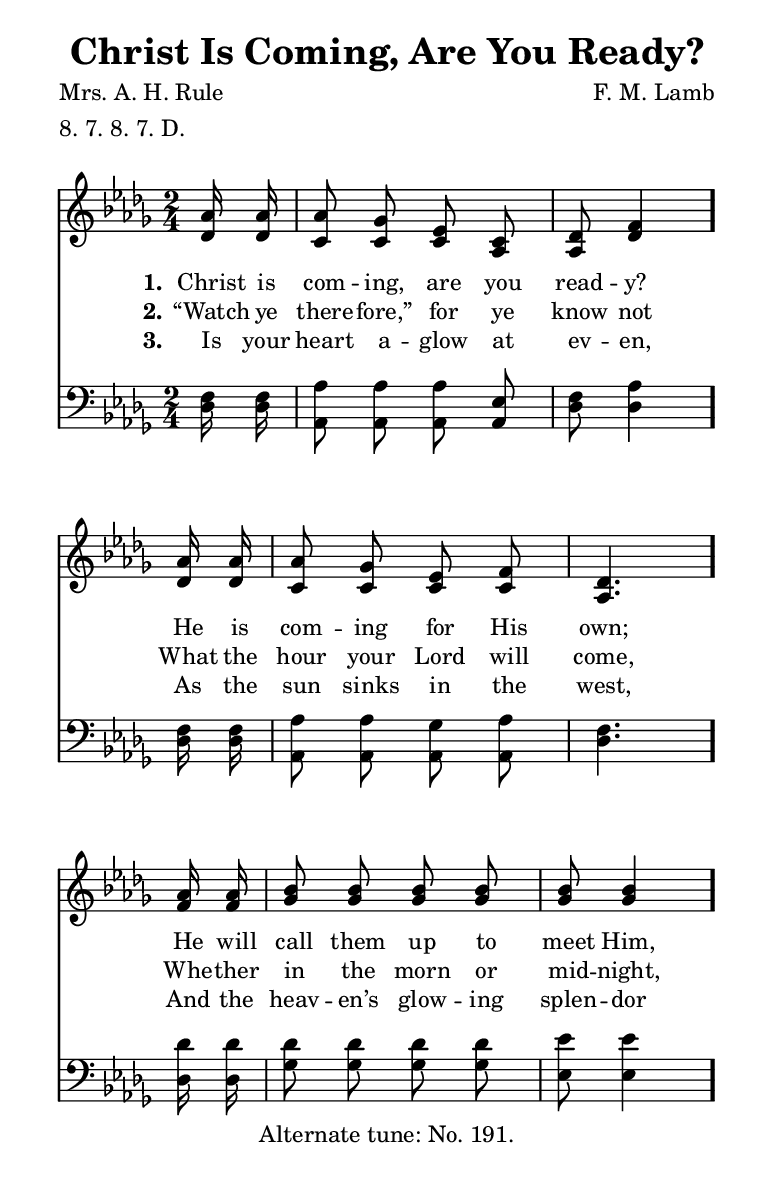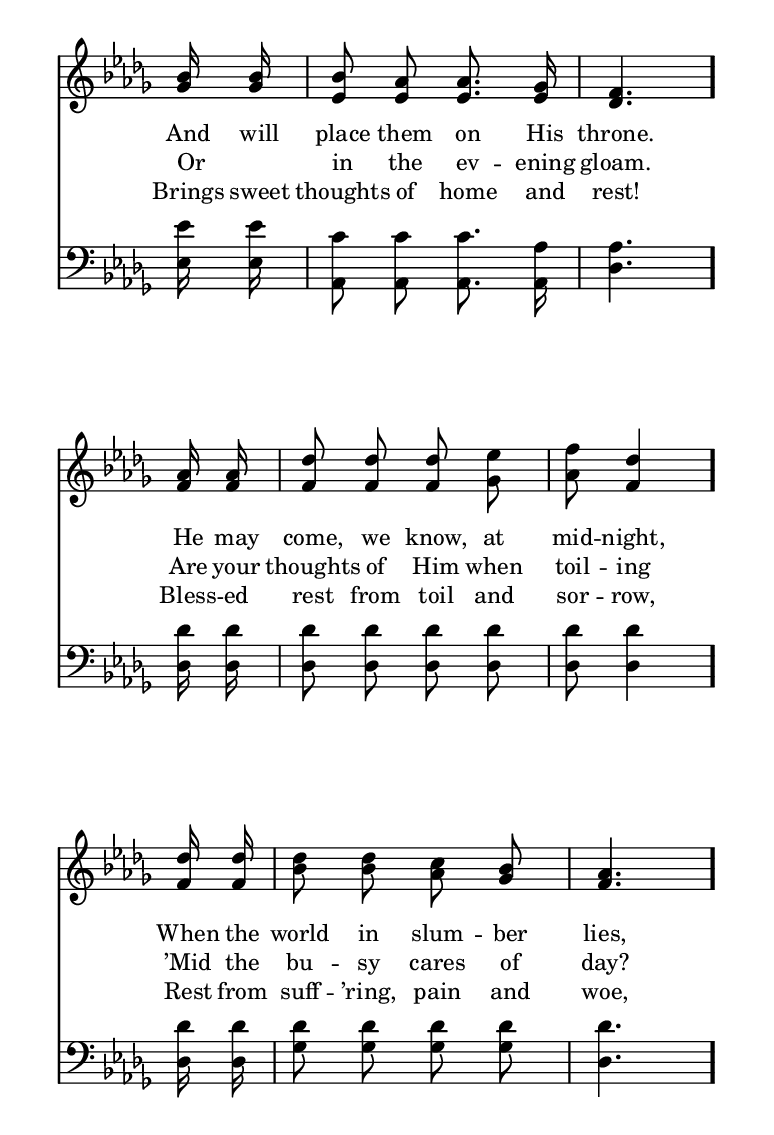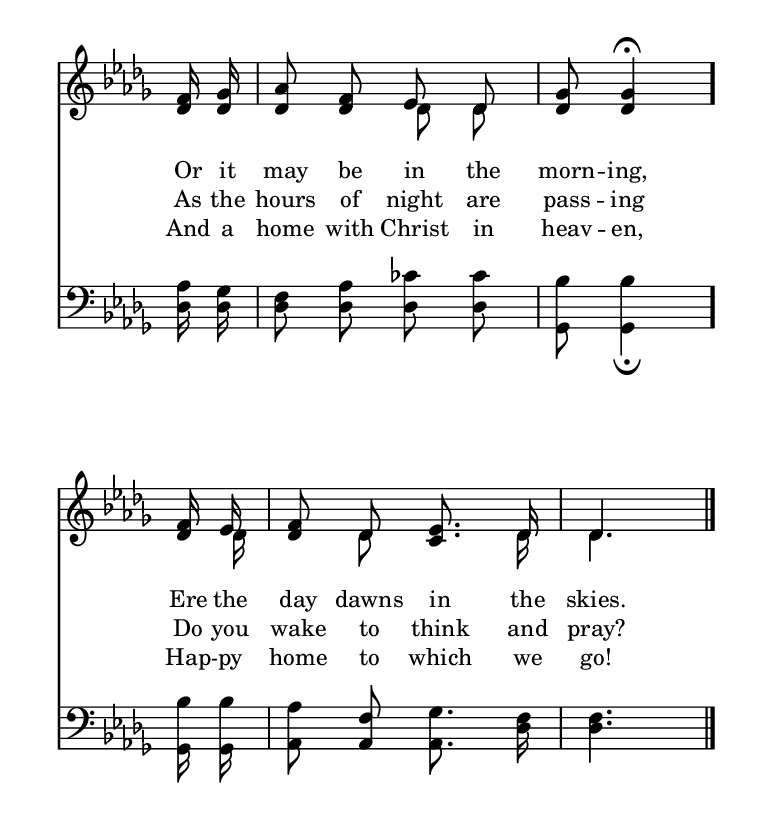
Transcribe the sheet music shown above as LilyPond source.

\include "common/global.ily"
\paper {
  \include "common/paper.ily"
  oddFooterMarkup = \markup { \fill-line { \on-the-fly \first-page "Alternate tune: No. 191." } }
}

\header{
  %gospel
  hymnnumber = "67"
  title = "Christ Is Coming, Are You Ready?"
  tunename = ""
  meter = "8. 7. 8. 7. D."
  poet = "Mrs. A. H. Rule"
  composer = "F. M. Lamb"
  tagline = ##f
}

% for fermata in MIDI
ta = { \tempo 8=110 }
tb = { \tempo 8=55  }

patternAA = { \ta c16 c16 | c8 c8 c8 c8 | c8 c4 }
patternAB = { \ta c16 c16 | c8 c8 c8 c8 | c8 \tb c4 \ta }

patternBA = { \ta c16 c16 | c8 c8 c8 c8 | c4. }
patternBB = { \ta c16 c16 | c8 c8 c8. c16 | c4. }

global = {
  \include "common/overrides.ily"
  \override Staff.TimeSignature.style = #'numbered
  \time 2/4
  \override Score.MetronomeMark.transparent = ##t % hide all fermata changes too
  \ta
  \key des \major
  \partial 8
  \autoBeamOff
}

notesSoprano = {
\global
\relative c'' {

  \changePitch \patternAA { aes aes | aes ges ees c | des f }
  \changePitch \patternBA { aes aes | aes ges ees f | des }
  \changePitch \patternAA { aes' aes | bes bes bes bes | bes bes }
  \changePitch \patternBB { bes bes | bes aes aes ges | f }

  \changePitch \patternAA { aes aes | des des des ees | f des }
  \changePitch \patternBA { des des | des des c bes | aes }
  \changePitch \patternAB { f ges | aes f ees des | ges ges \fermata }
  \changePitch \patternBB { f ees | f des ees des | des }

  \bar "|."

}
}

notesAlto = {
\global
\relative e' {

  \changePitch \patternAA { des des | c c c aes | aes des }
  \changePitch \patternBA { des des | c c c c | aes }
  \changePitch \patternAA { f' f | ges ges ges ges | ges ges }
  \changePitch \patternBB { ges ges | ees ees ees ees | des }

  \changePitch \patternAA { f f | f f f ges | aes f }
  \changePitch \patternBA { f f | bes bes aes ges | f }
  \changePitch \patternAA { des des | des des des des | des des }
  \changePitch \patternBB { des des | des des c des | des }

}
}

notesTenor = {
\global
\relative a {

  \changePitch \patternAA { f f | aes aes aes ees | f aes }
  \changePitch \patternBA { f f | aes aes ges aes | f }
  \changePitch \patternAA { des' des | des des des des | ees ees }
  \changePitch \patternBB { ees ees | c c c aes | aes }

  \changePitch \patternAA { des des | des des des des | des des }
  \changePitch \patternBA { des des | des des des des | des }
  \changePitch \patternAA { aes ges | f aes ces ces | bes bes }
  \changePitch \patternBB { bes bes | aes f ges f | f }

}
}

notesBass = {
\global
\relative f {

  \changePitch \patternAA { des des | aes aes aes aes | des des }
  \changePitch \patternBA { des des | aes aes aes aes | des }
  \changePitch \patternAA { des des | ges ges ges ges | ees ees }
  \changePitch \patternBB { ees ees | aes, aes aes aes | des }

  \changePitch \patternAA { des des | des des des des | des des }
  \changePitch \patternBA { des des | ges ges ges ges | des }
  \changePitch \patternAA { des des | des des des des | ges, ges_\fermata }
  \changePitch \patternBB { ges ges | aes aes aes des | des }

}
}

wordsA = \lyricmode {
\set stanza = "1."

Christ is com -- ing, are you read -- y? \bar "."
He is com -- ing for His own; \bar "." \break
He will call them up to meet Him, \bar "."
And will place them on His throne. \bar "." \break
He may come, we know, at mid -- night, \bar "."
When the world in slum -- ber lies, \bar "." \break
Or it may be in the morn -- ing, \bar "."
Ere the day dawns in the skies. \bar "." \break

}

wordsB = \lyricmode {
\set stanza = "2."

“Watch ye there -- fore,” for ye know not
What the hour your Lord will come,
Whe -- ther in the morn or mid -- night,
Or _ in the ev -- ening gloam.
Are your thoughts of Him when toil -- ing
’Mid the bu -- sy cares of day?
As the hours of night are pass -- ing
Do you wake to think and pray?

}

wordsC = \lyricmode {
\set stanza = "3."

Is your heart a -- glow at ev -- en,
As the sun sinks in the west,
And the heav -- en’s glow -- ing splen -- dor
Brings sweet thoughts of home and rest!
Bless -- ed rest from toil and sor -- row,
Rest from suff -- ’ring, pain and woe,
And a home with Christ in heav -- en,
Hap -- py home to which we go!

}

\score {
  \context ChoirStaff <<
    \context Staff = upper <<
      \set Staff.autoBeaming = ##f
      \set ChoirStaff.systemStartDelimiter = #'SystemStartBar
      \set ChoirStaff.printPartCombineTexts = ##f
      \partcombine #'(2 . 9) \notesSoprano \notesAlto
      \context NullVoice = sopranos { \voiceOne << \notesSoprano >> }
      \context NullVoice = altos { \voiceTwo << \notesAlto >> }
      \context Lyrics = one   \lyricsto sopranos \wordsA
      \context Lyrics = two   \lyricsto sopranos \wordsB
      \context Lyrics = three \lyricsto sopranos \wordsC
    >>
    \context Staff = men <<
      \set Staff.autoBeaming = ##f
      \clef bass
      \set ChoirStaff.printPartCombineTexts = ##f
      \partcombine #'(2 . 9) \notesTenor \notesBass
      \context NullVoice = tenors { \voiceOne << \notesTenor >> }
      \context NullVoice = basses { \voiceTwo << \notesBass >> }
    >>
  >>
  \layout {
    \include "common/layout.ily"
  }
  \midi{
    \include "common/midi.ily"
  }
}

\version "2.19.49"  % necessary for upgrading to future LilyPond versions.

% vi:set et ts=2 sw=2 ai nocindent syntax=lilypond:
